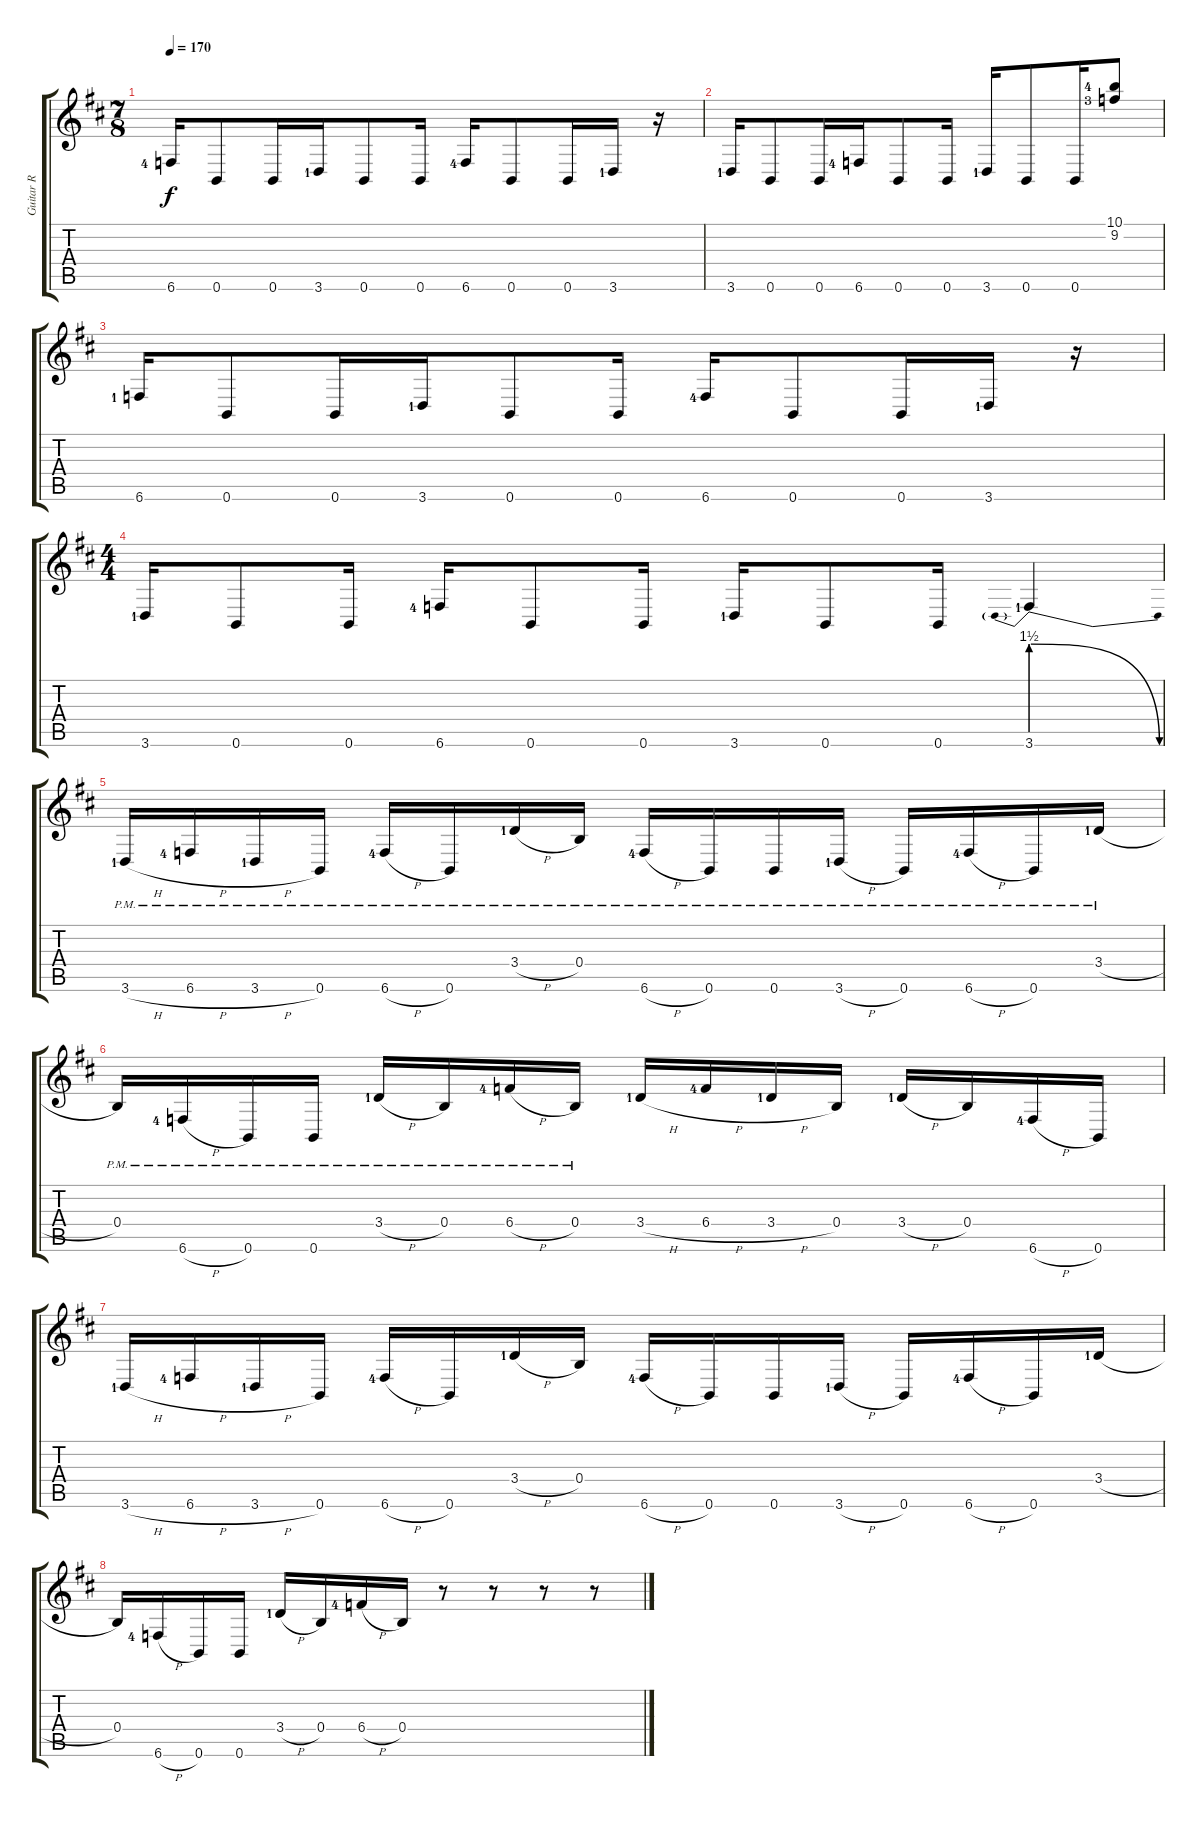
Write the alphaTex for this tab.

\track ("Guitar R" "Guitar R") {instrument distortionguitar}
\staff {score tabs}
\tuning (Db4 Ab3 E3 B2 Gb2 B1) {hide}
\ts (7 8)
\tempo 170
\clef g2
\ks bminor
6.6{lf 5}.16{dy f} 0.6.8 0.6.16 3.6{lf 2}.16 0.6.8 0.6.16 6.6{lf 5}.16 0.6.8 0.6.16 3.6{lf 2}.16 r.16 |
3.6{lf 2}.16 0.6.8 0.6.16 6.6{lf 5}.16 0.6.8 0.6.16 3.6{lf 2}.16 0.6.8 0.6.16 (10.1{lf 5} 9.2{lf 4}).8 |
6.6{lf 2}.16 0.6.8 0.6.16 3.6{lf 2}.16 0.6.8 0.6.16 6.6{lf 5}.16 0.6.8 0.6.16 3.6{lf 2}.16 r.16 |
\ts (4 4)
3.6{lf 2}.16 0.6.8 0.6.16 6.6{lf 5}.16 0.6.8 0.6.16 3.6{lf 2}.16 0.6.8 0.6.16 3.6{be (prebendrelease 0 6 60 0) lf 2}.4 |
3.6{h pm lf 2}.16 6.6{h pm lf 5}.16 3.6{h pm lf 2}.16 0.6{pm}.16 6.6{h pm lf 5}.16 0.6{pm}.16 3.4{h pm lf 2}.16 0.4{pm}.16 6.6{h pm lf 5}.16 0.6{pm}.16 0.6{pm}.16 3.6{h pm lf 2}.16 0.6{pm}.16 6.6{h pm lf 5}.16 0.6{pm}.16 3.4{h pm lf 2}.16 |
0.4{pm}.16 6.6{h pm lf 5}.16 0.6{pm}.16 0.6{pm}.16 3.4{h pm lf 2}.16 0.4{pm}.16 6.4{h pm lf 5}.16 0.4{pm}.16 3.4{h lf 2}.16 6.4{h lf 5}.16 3.4{h lf 2}.16 0.4.16 3.4{h lf 2}.16 0.4.16 6.6{h lf 5}.16 0.6.16 |
3.6{h lf 2}.16 6.6{h lf 5}.16 3.6{h lf 2}.16 0.6.16 6.6{h lf 5}.16 0.6.16 3.4{h lf 2}.16 0.4.16 6.6{h lf 5}.16 0.6.16 0.6.16 3.6{h lf 2}.16 0.6.16 6.6{h lf 5}.16 0.6.16 3.4{h lf 2}.16 |
0.4.16 6.6{h lf 5}.16 0.6.16 0.6.16 3.4{h lf 2}.16 0.4.16 6.4{h lf 5}.16 0.4.16 r.8 r.8 r.8 r.8
